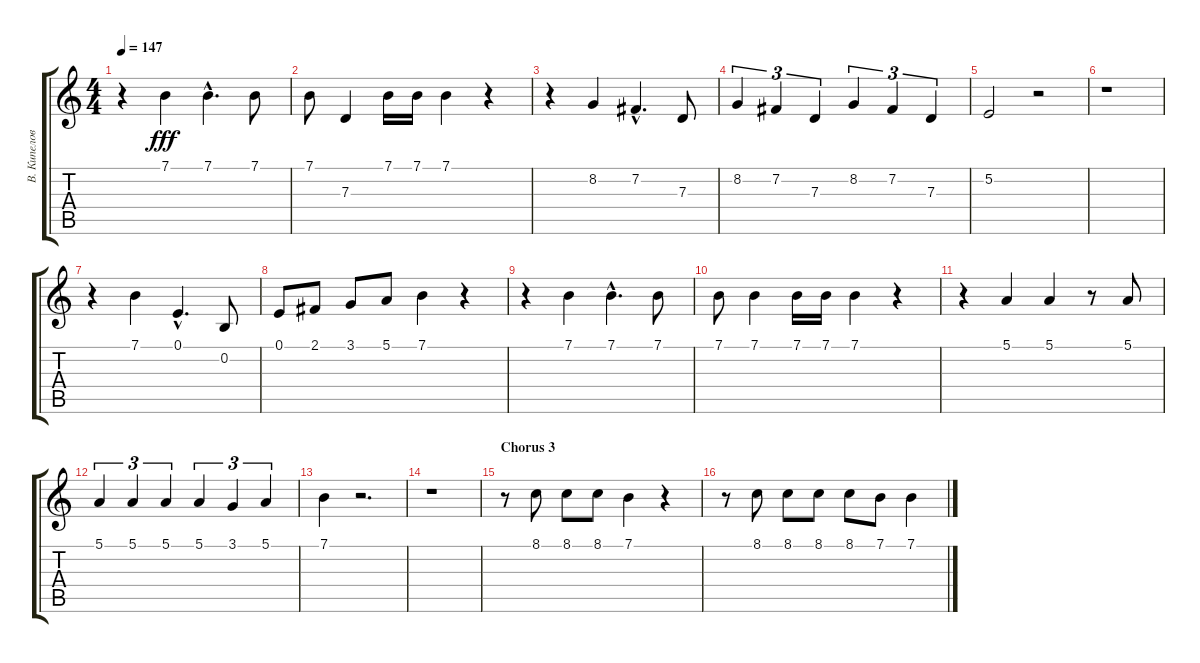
\track ("В. Кипелов" "В. Кипелов") {instrument viola}
\staff {score tabs}
\tuning (E4 B3 G3 D3 A2 E2) {hide}
\ts (4 4)
\tempo 147
\clef g2
\ks c
r.4{dy fff} 7.1.4 7.1{hac}.4{d} 7.1.8 |
7.1.8 7.3.4 7.1.16 7.1.16 7.1.4 r.4 |
r.4 8.2.4 7.2{hac}.4{d} 7.3.8 |
8.2.4{tu (3 2)} 7.2.4{tu (3 2)} 7.3.4{tu (3 2)} 8.2.4{tu (3 2)} 7.2.4{tu (3 2)} 7.3.4{tu (3 2)} |
5.2.2 r.2 |
r.1 |
r.4 7.1.4 0.1{hac}.4{d} 0.2.8 |
0.1.8 2.1.8 3.1.8 5.1.8 7.1.4 r.4 |
r.4 7.1.4 7.1{hac}.4{d} 7.1.8 |
7.1.8 7.1.4 7.1.16 7.1.16 7.1.4 r.4 |
r.4 5.1.4 5.1.4 r.8 5.1.8 |
5.1.4{tu (3 2)} 5.1.4{tu (3 2)} 5.1.4{tu (3 2)} 5.1.4{tu (3 2)} 3.1.4{tu (3 2)} 5.1.4{tu (3 2)} |
7.1.4 r.2{d} |
r.1 |
\section ("" "Chorus 3")
r.8 8.1.8 8.1.8 8.1.8 7.1.4 r.4 |
r.8 8.1.8 8.1.8 8.1.8 8.1.8 7.1.8 7.1.4
